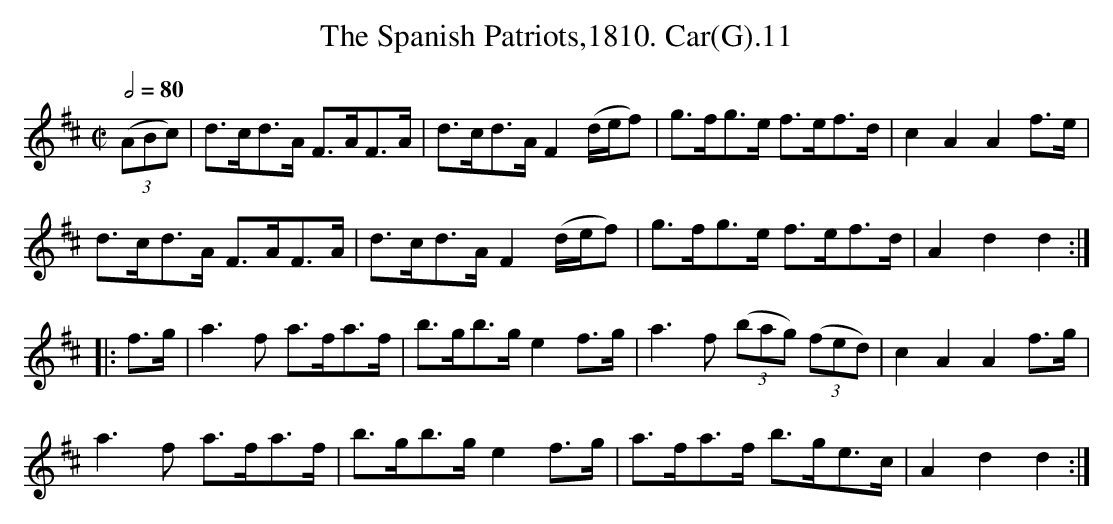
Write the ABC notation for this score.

X:1
T:Spanish Patriots,1810. Car(G).11, The
M:C|
L:1/8
Q:1/2=80
K:D
((3ABc)|d>cd>A F>AF>A|d>cd>A F2(d/e/f)|g>fg>e f>ef>d|c2A2 A2f>e|
d>cd>A F>AF>A|d>cd>A F2(d/e/f)|g>fg>e f>ef>d|A2d2 d2:|
|:f>g|a3f a>fa>f|b>gb>g e2f>g|a3f ((3bag) ((3fed)|c2A2 A2f>g|
a3f a>fa>f|b>gb>g e2f>g|a>fa>f b>ge>c|A2d2 d2:|
